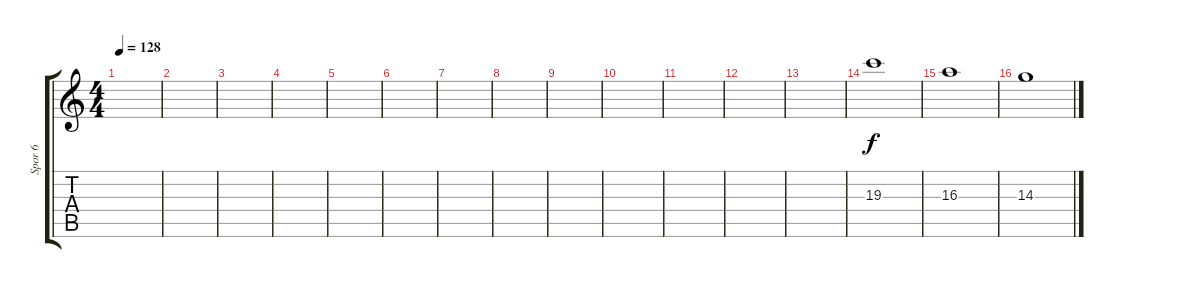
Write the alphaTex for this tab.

\track ("Spor 6" "Spor 6") {instrument distortionguitar}
\staff {score tabs}
\tuning (D4 A3 F3 C3 G2 C2) {hide}
\ts (4 4)
\tempo 128
\clef g2
\ks c
|
|
|
|
|
|
|
|
|
|
|
|
|
19.3.1 |
16.3.1 |
14.3.1
